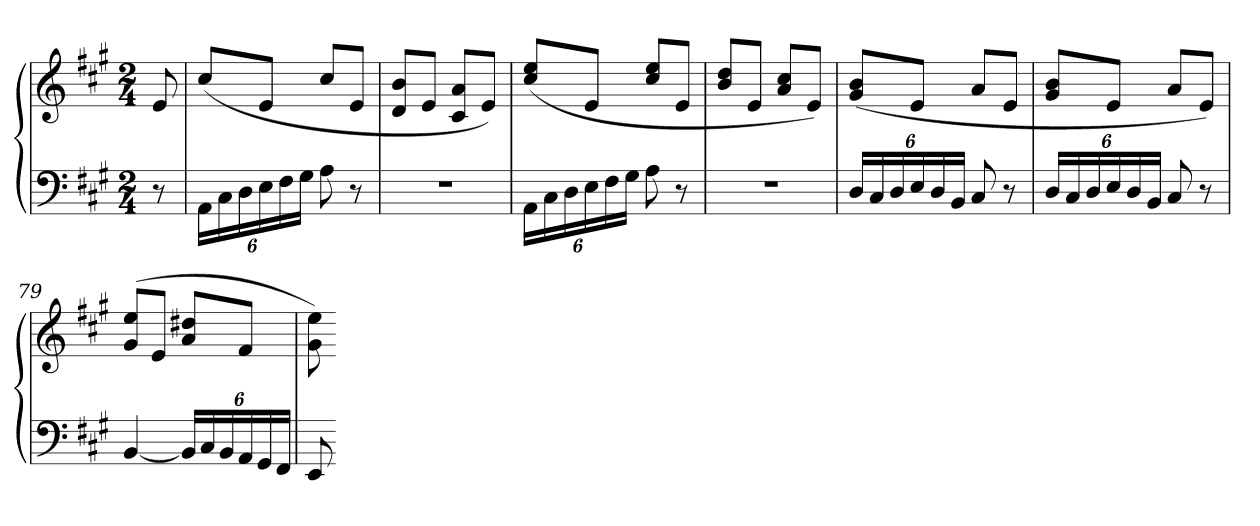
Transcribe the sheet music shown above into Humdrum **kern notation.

**kern	**kern
*part1	*part1
*staff2	*staff1
*clefF4	*clefG2
*k[f#c#g#]	*k[f#c#g#]
*A:	*A:
*M2/4	*M2/4
=	=
8r	8e
=73	=73
24AALL	(8cc#L
24C#	.
24D	.
24E	8eJ
24F#	.
24G#JJ	.
8A	8cc#L
8r	8eJ
=74	=74
2r	8d 8bL
.	8eJ
.	8c# 8aL
.	8eJ)
=75	=75
24AALL	(8cc# 8eeL
24C#	.
24D	.
24E	8eJ
24F#	.
24G#JJ	.
8A	8cc# 8eeL
8r	8eJ
=76	=76
2r	8b 8ddL
.	8eJ
.	8a 8cc#L
.	8eJ)
=77	=77
24DLL	(8g# 8bL
24C#	.
24D	.
24E	8eJ
24D	.
24BBJJ	.
8C#	8aL
8r	8eJ
=78	=78
24DLL	8g# 8bL
24C#	.
24D	.
24E	8eJ
24D	.
24BBJJ	.
8C#	8aL
8r	8eJ)
=79	=79
[4BB	(8g# 8eeL
.	8eJ
24BBLL]	8a 8dd#XL
24C#	.
24BB	.
24AA	8f#J
24GG#	.
24FF#JJ	.
=80	=80
8EE	8g# 8ee)
=-	=-
*-	*-
